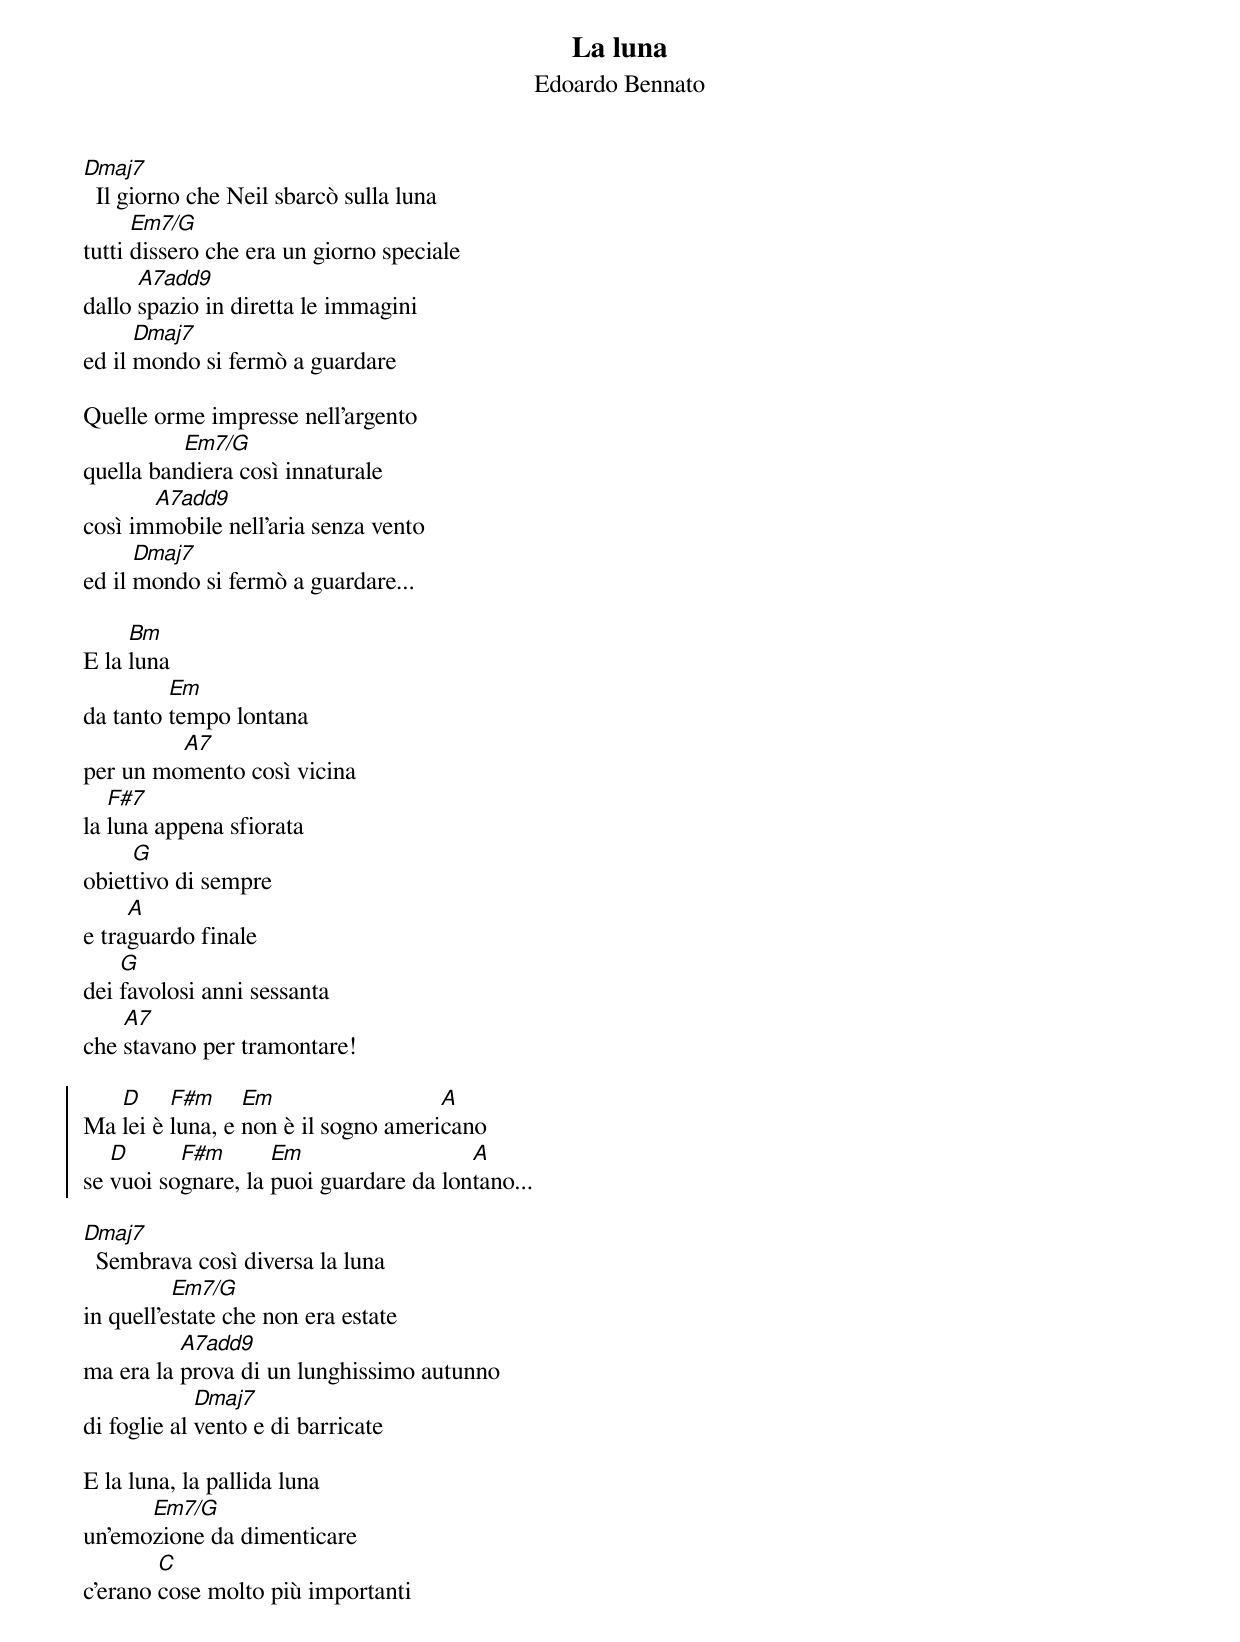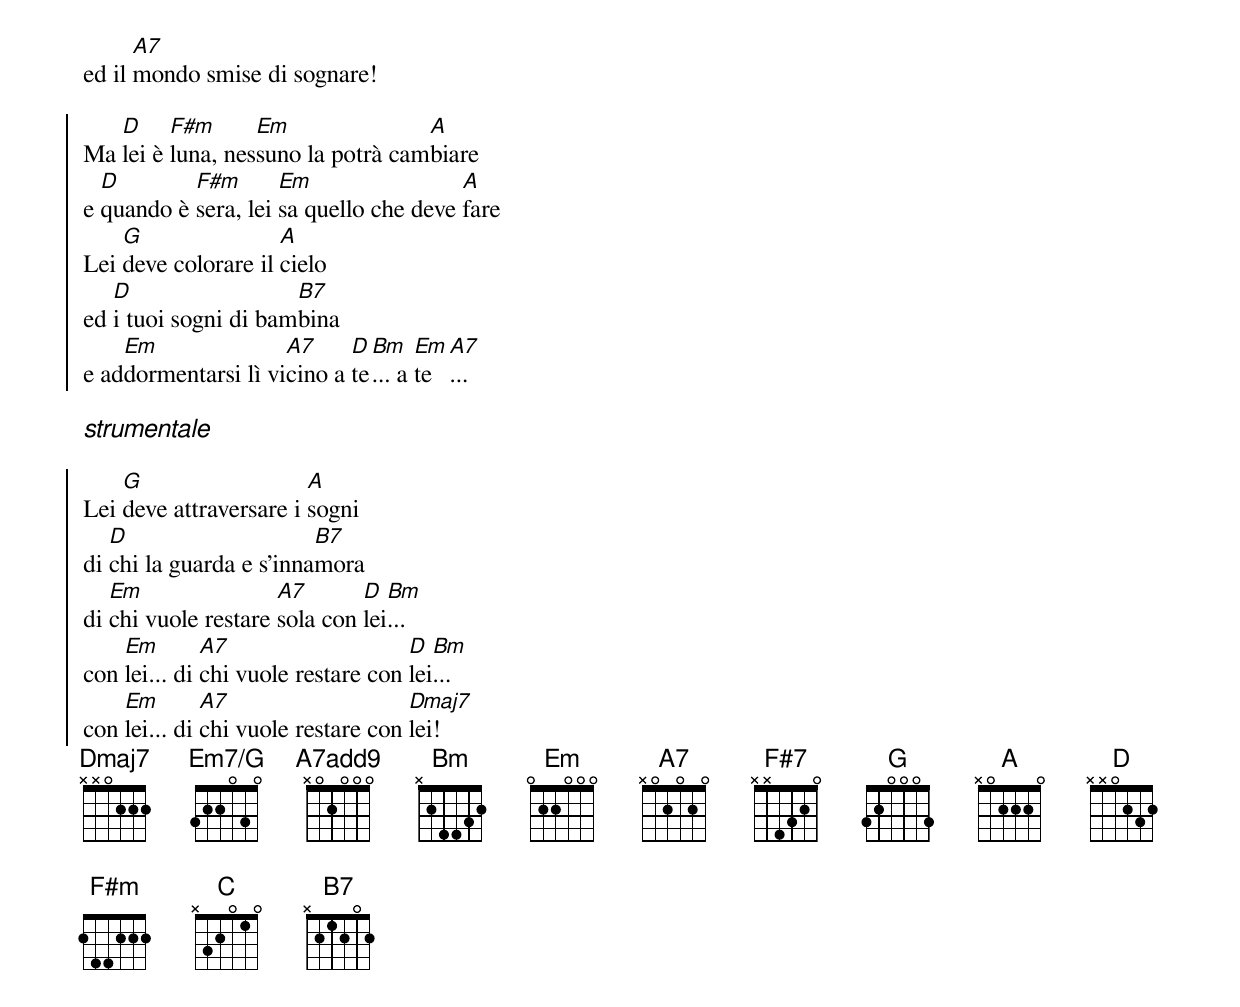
{title: La luna}
{subtitle: Edoardo Bennato}
{define: Em7/G base-fret 0 frets 3 2 2 0 3 0}
{define: A7add9 base-fret 0 frets x 0 2 0 0 0}
[Dmaj7]  Il giorno che Neil sbarcò sulla luna
tutti [Em7/G]dissero che era un giorno speciale
dallo [A7add9]spazio in diretta le immagini
ed il [Dmaj7]mondo si fermò a guardare

Quelle orme impresse nell'argento
quella ban[Em7/G]diera così innaturale
così im[A7add9]mobile nell'aria senza vento
ed il [Dmaj7]mondo si fermò a guardare...

E la [Bm]luna
da tanto [Em]tempo lontana
per un mo[A7]mento così vicina
la [F#7]luna appena sfiorata
obiet[G]tivo di sempre
e tra[A]guardo finale
dei [G]favolosi anni sessanta
che [A7]stavano per tramontare!

{soc}
Ma [D]lei è [F#m]luna, e [Em]non è il sogno ameri[A]cano
se [D]vuoi so[F#m]gnare, la [Em]puoi guardare da lon[A]tano...
{eoc}

[Dmaj7]  Sembrava così diversa la luna
in quell'e[Em7/G]state che non era estate
ma era la [A7add9]prova di un lunghissimo autunno
di foglie al [Dmaj7]vento e di barricate

E la luna, la pallida luna
un'emo[Em7/G]zione da dimenticare
c'erano [C]cose molto più importanti
ed il [A7]mondo smise di sognare!

{soc}
Ma [D]lei è [F#m]luna, nes[Em]suno la potrà cam[A]biare
e [D]quando è [F#m]sera, lei [Em]sa quello che deve [A]fare
Lei [G]deve colorare il [A]cielo
ed [D]i tuoi sogni di bam[B7]bina
e ad[Em]dormentarsi lì vi[A7]cino a [D]te[Bm]... a [Em]te[A7]...
{eoc}

{ci: strumentale}

{soc}
Lei [G]deve attraversare i [A]sogni
di [D]chi la guarda e s'inna[B7]mora
di [Em]chi vuole restare [A7]sola con [D]lei[Bm]...
con [Em]lei... di [A7]chi vuole restare con [D]lei[Bm]...
con [Em]lei... di [A7]chi vuole restare con [Dmaj7]lei!
{eoc}
